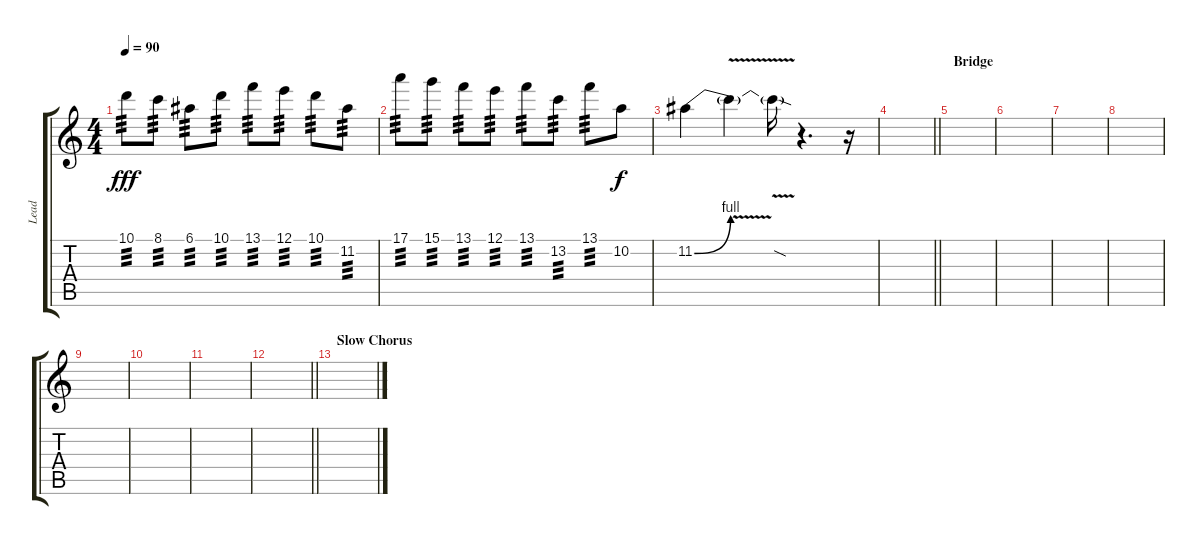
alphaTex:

\track ("Lead" "Lead") {instrument distortionguitar}
\staff {score tabs}
\tuning (E4 B3 G3 D3 A2 D2) {hide}
\ts (4 4)
\tempo 90
\clef g2
\ks c
10.1.8{tp 3 dy fff} 8.1.8{tp 3} 6.1.8{tp 3} 10.1.8{tp 3} 13.1.8{tp 3} 12.1.8{tp 3} 10.1.8{tp 3} 11.2.8{tp 3} |
17.1.8{tp 3} 15.1.8{tp 3} 13.1.8{tp 3} 12.1.8{tp 3} 13.1.8{tp 3} 13.2.8{tp 3} 13.1.8{tp 3} 10.2.8{dy f} |
11.2{be (bend 0 0 60 4)}.4 11.2{v t}.4 11.2{sod t}.16 r.4{d} r.16 |
\barLineRight lightlight
|
\section ("" "Bridge")
|
|
|
|
|
|
|
\barLineRight lightlight
|
\section ("" "Slow Chorus")
